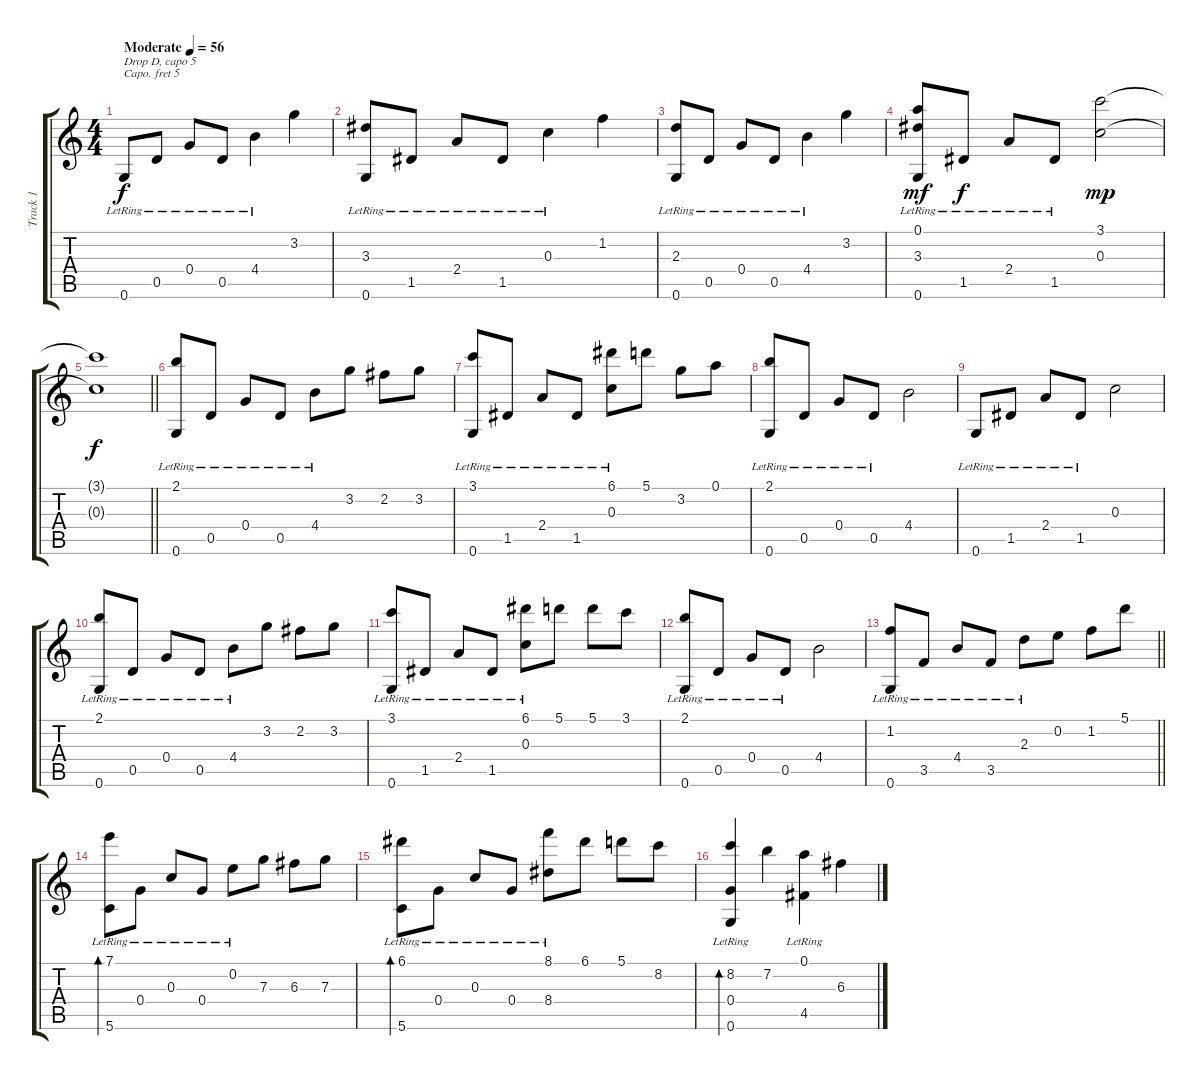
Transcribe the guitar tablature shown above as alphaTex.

\track ("Track 1" "Track 1") {instrument acousticguitarsteel}
\staff {score tabs}
\capo 5
\tuning (E4 B3 G3 D3 A2 D2) {hide}
\ts (4 4)
\tempo (56 "Moderate")
\clef g2
\ks c
0.6{lr}.8{txt "Drop D, capo 5" dy f instrument acousticguitarsteel} 0.5{lr}.8 0.4{lr}.8 0.5{lr}.8 4.4{lr}.4 3.2.4 |
(3.3{lr} 0.6{lr}).8 1.5{lr}.8 2.4{lr}.8 1.5{lr}.8 0.3{lr}.4 1.2.4 |
(2.3{lr} 0.6{lr}).8 0.5{lr}.8 0.4{lr}.8 0.5{lr}.8 4.4{lr}.4 3.2.4 |
(0.1{lr} 3.3{lr} 0.6{lr}).8{dy mf} 1.5{lr}.8{dy f} 2.4{lr}.8 1.5{lr}.8 (3.1 0.3).2{dy mp} |
\barLineRight lightlight
(3.1{t} 0.3{t}).1{dy f} |
(2.1{lr} 0.6{lr}).8 0.5{lr}.8 0.4{lr}.8 0.5{lr}.8 4.4{lr}.8 3.2.8 2.2.8 3.2.8 |
(3.1{lr} 0.6{lr}).8 1.5{lr}.8 2.4{lr}.8 1.5{lr}.8 (6.1{lr} 0.3{lr}).8 5.1.8 3.2.8 0.1.8 |
(2.1{lr} 0.6{lr}).8 0.5{lr}.8 0.4{lr}.8 0.5{lr}.8 4.4.2 |
0.6{lr}.8 1.5{lr}.8 2.4{lr}.8 1.5{lr}.8 0.3.2 |
(2.1{lr} 0.6{lr}).8 0.5{lr}.8 0.4{lr}.8 0.5{lr}.8 4.4{lr}.8 3.2.8 2.2.8 3.2.8 |
(3.1{lr} 0.6{lr}).8 1.5{lr}.8 2.4{lr}.8 1.5{lr}.8 (6.1{lr} 0.3{lr}).8 5.1.8 5.1.8 3.1.8 |
(2.1{lr} 0.6{lr}).8 0.5{lr}.8 0.4{lr}.8 0.5{lr}.8 4.4.2 |
\barLineRight lightlight
(1.2{lr} 0.6{lr}).8 3.5{lr}.8 4.4{lr}.8 3.5{lr}.8 2.3{lr}.8 0.2.8 1.2.8 5.1.8 |
(7.1{lr} 5.6{lr}).8{bd 120} 0.4{lr}.8 0.3{lr}.8 0.4{lr}.8 0.2{lr}.8 7.3.8 6.3.8 7.3.8 |
(6.1{lr} 5.6{lr}).8{bd 120} 0.4{lr}.8 0.3{lr}.8 0.4{lr}.8 (8.1{lr} 8.4{lr}).8 6.1.8 5.1.8 8.2.8 |
(8.2{lr} 0.4{lr} 0.6{lr}).4{bd 60} 7.2.4 (0.1 4.5{lr}).4 6.3.4
